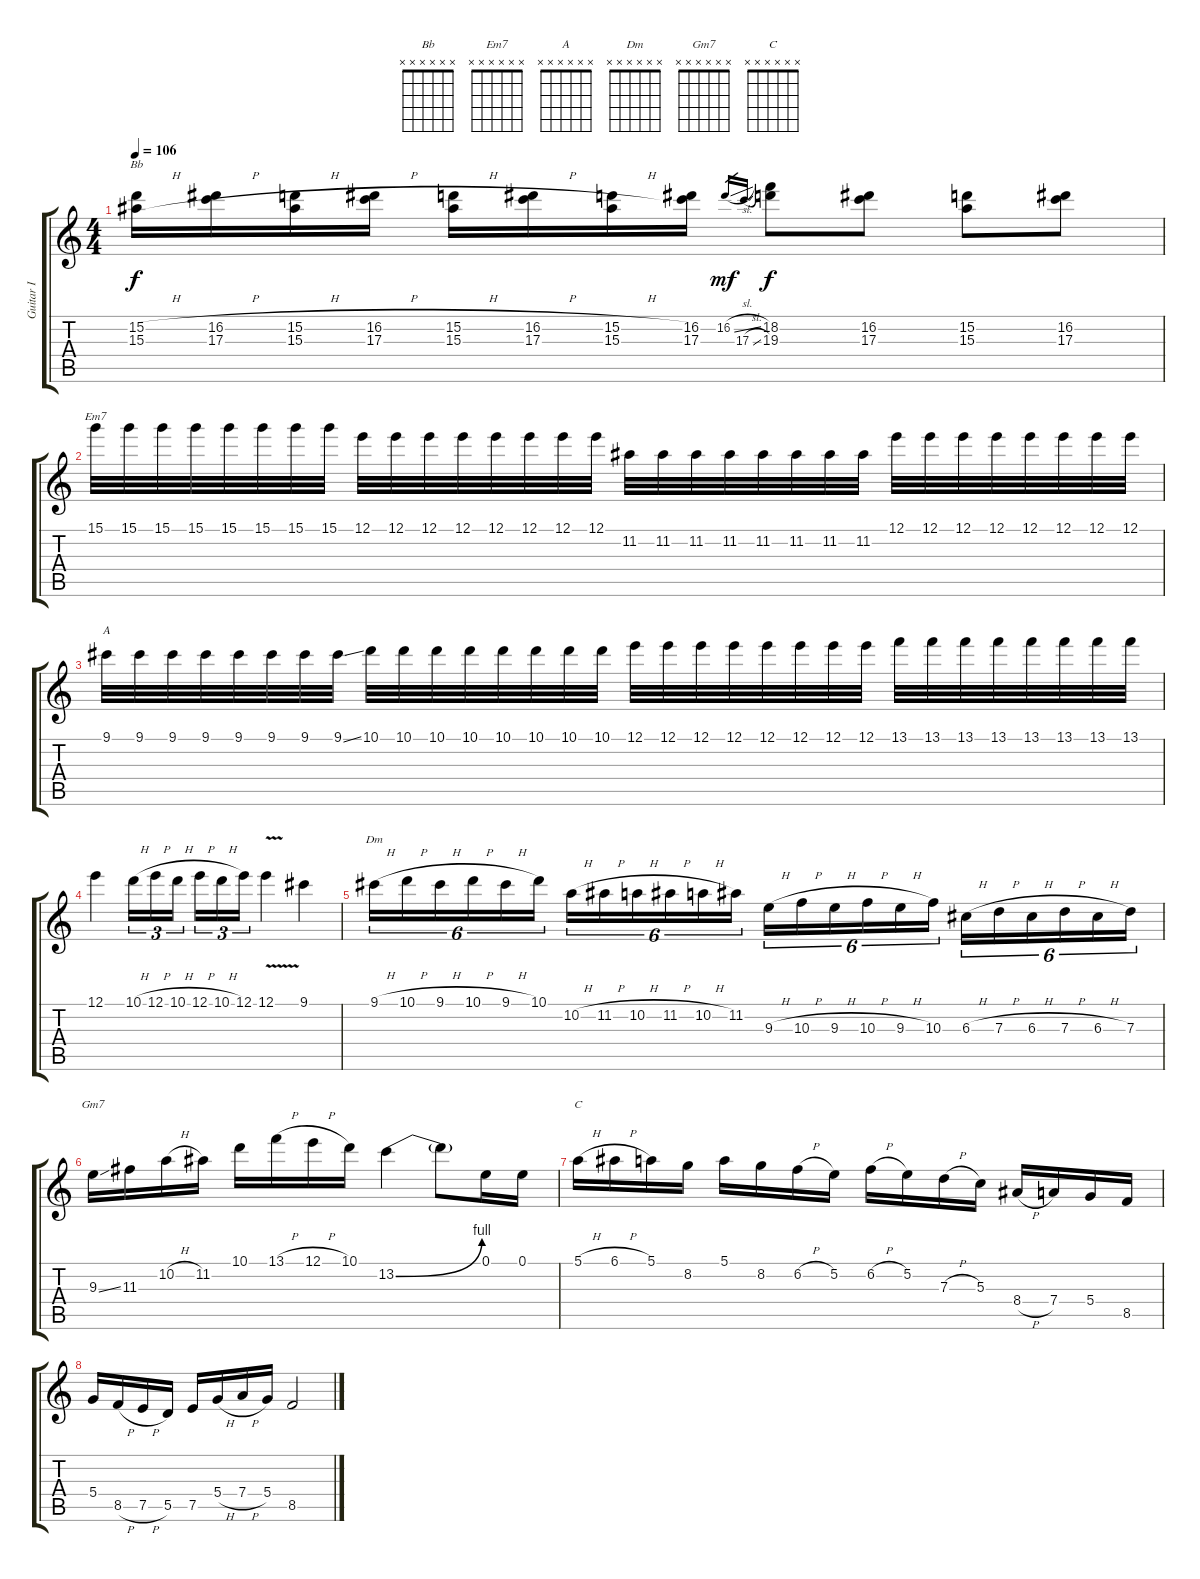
\track ("Guitar I" "Guitar I") {instrument distortionguitar}
\staff {score tabs}
\tuning (E4 B3 G3 D3 A2 E2) {hide}
\chord ("Bb" x x x x x x)
\chord ("Em7" x x x x x x)
\chord ("A" x x x x x x)
\chord ("Dm" x x x x x x)
\chord ("Gm7" x x x x x x)
\chord ("C" x x x x x x)
\ts (4 4)
\tempo 106
\clef g2
\ks c
(15.2{h} 15.3{h}).16{ch "Bb" dy f} (16.2{h} 17.3{h}).16 (15.2{h} 15.3{h}).16 (16.2{h} 17.3{h}).16 (15.2{h} 15.3{h}).16 (16.2{h} 17.3{h}).16 (15.2{h} 15.3{h}).16 (16.2 17.3).16 16.2{sl}.16{gr dy mf} 17.3{sl}.16{gr} (18.2 19.3).8{dy f} (16.2 17.3).8 (15.2 15.3).8 (16.2 17.3).8 |
15.1.32{ch "Em7"} 15.1.32 15.1.32 15.1.32 15.1.32 15.1.32 15.1.32 15.1.32 12.1.32 12.1.32 12.1.32 12.1.32 12.1.32 12.1.32 12.1.32 12.1.32 11.2.32 11.2.32 11.2.32 11.2.32 11.2.32 11.2.32 11.2.32 11.2.32 12.1.32 12.1.32 12.1.32 12.1.32 12.1.32 12.1.32 12.1.32 12.1.32 |
9.1.32{ch "A"} 9.1.32 9.1.32 9.1.32 9.1.32 9.1.32 9.1.32 9.1{ss}.32 10.1.32 10.1.32 10.1.32 10.1.32 10.1.32 10.1.32 10.1.32 10.1.32 12.1.32 12.1.32 12.1.32 12.1.32 12.1.32 12.1.32 12.1.32 12.1.32 13.1.32 13.1.32 13.1.32 13.1.32 13.1.32 13.1.32 13.1.32 13.1.32 |
12.1.4 10.1{h}.16{tu (3 2)} 12.1{h}.16{tu (3 2)} 10.1{h}.16{tu (3 2)} 12.1{h}.16{tu (3 2)} 10.1{h}.16{tu (3 2)} 12.1.16{tu (3 2)} 12.1{v}.4 9.1.4 |
9.1{h}.16{tu (6 4) ch "Dm"} 10.1{h}.16{tu (6 4)} 9.1{h}.16{tu (6 4)} 10.1{h}.16{tu (6 4)} 9.1{h}.16{tu (6 4)} 10.1.16{tu (6 4)} 10.2{h}.16{tu (6 4)} 11.2{h}.16{tu (6 4)} 10.2{h}.16{tu (6 4)} 11.2{h}.16{tu (6 4)} 10.2{h}.16{tu (6 4)} 11.2.16{tu (6 4)} 9.3{h}.16{tu (6 4)} 10.3{h}.16{tu (6 4)} 9.3{h}.16{tu (6 4)} 10.3{h}.16{tu (6 4)} 9.3{h}.16{tu (6 4)} 10.3.16{tu (6 4)} 6.3{h}.16{tu (6 4)} 7.3{h}.16{tu (6 4)} 6.3{h}.16{tu (6 4)} 7.3{h}.16{tu (6 4)} 6.3{h}.16{tu (6 4)} 7.3.16{tu (6 4)} |
9.3{ss}.16{ch "Gm7"} 11.3.16 10.2{h}.16 11.2.16 10.1.16 13.1{h}.16 12.1{h}.16 10.1.16 13.2{be (bend 0 0 60 4)}.4 13.2{t}.8 0.1.16 0.1.16 |
5.1{h}.16{ch "C"} 6.1{h}.16 5.1.16 8.2.16 5.1.16 8.2.16 6.2{h}.16 5.2.16 6.2{h}.16 5.2.16 7.3{h}.16 5.3.16 8.4{h}.16 7.4.16 5.4.16 8.5.16 |
5.4.16 8.5{h}.16 7.5{h}.16 5.5.16 7.5.16 5.4{h}.16 7.4{h}.16 5.4.16 8.5.2
